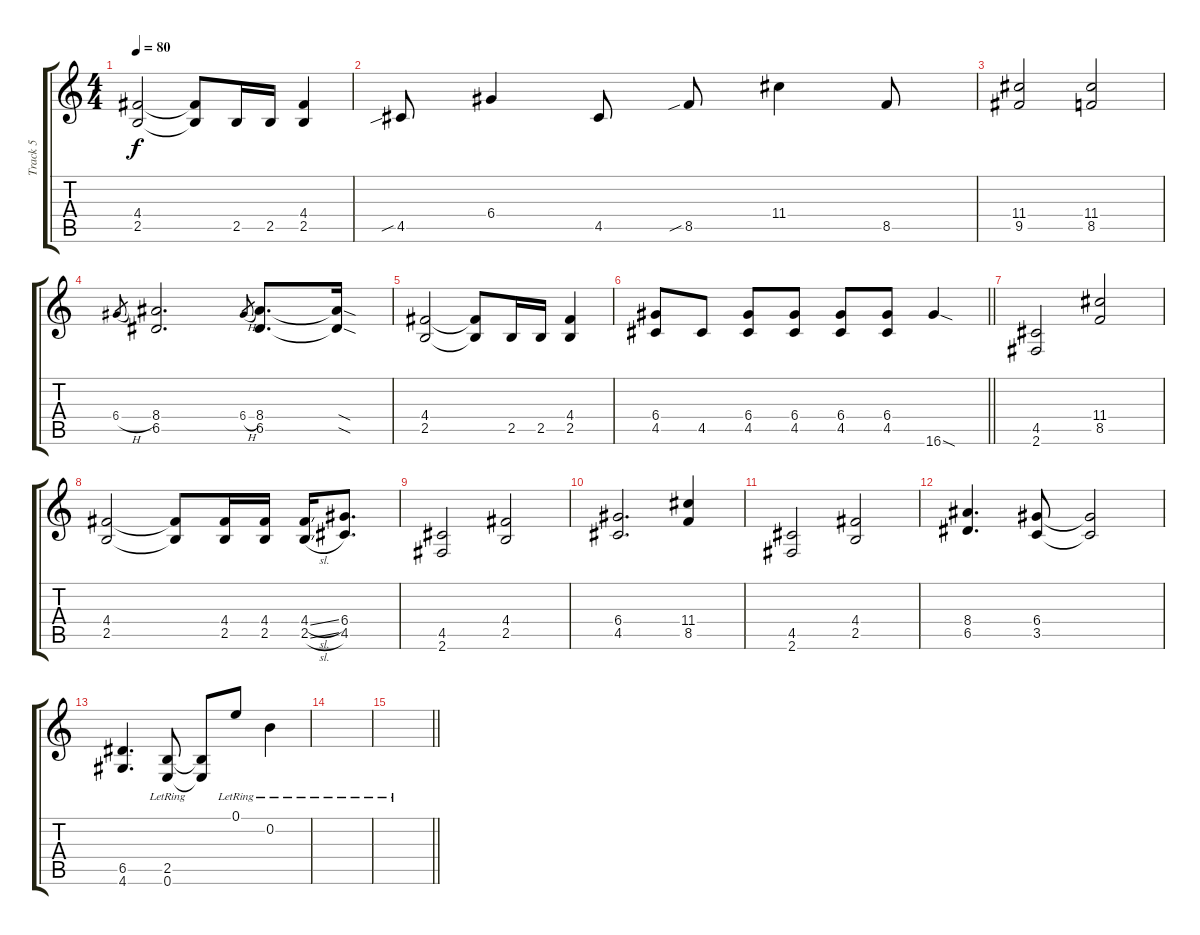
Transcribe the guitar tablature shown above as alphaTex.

\track ("Track 5" "Track 5") {instrument distortionguitar}
\staff {score tabs}
\tuning (E4 B3 G3 D3 A2 E2) {hide}
\ts (4 4)
\tempo 80
\clef g2
\ks c
(4.4 2.5).2{dy f} (4.4{t} 2.5{t}).8 2.5.16 2.5.16 (4.4 2.5).4 |
4.5{sib}.8 6.4.4 4.5.8 8.5{sib}.8 11.4.4 8.5.8 |
(11.4 9.5).2 (11.4 8.5).2 |
6.4{h}.8{gr} (8.4 6.5).2{d} 6.4{h}.8{gr} (8.4 6.5).8{d} (8.4{sod t} 6.5{sod t}).16 |
(4.4 2.5).2 (4.4{t} 2.5{t}).8 2.5.16 2.5.16 (4.4 2.5).4 |
\barLineRight lightlight
(6.4 4.5).8 4.5.8 (6.4 4.5).8 (6.4 4.5).8 (6.4 4.5).8 (6.4 4.5).8 16.6{sod}.4 |
(4.5 2.6).2 (11.4 8.5).2 |
(4.4 2.5).2 (4.4{t} 2.5{t}).8 (4.4 2.5).16 (4.4 2.5).16 (4.4{sl} 2.5{sl}).16 (6.4 4.5).8{d} |
(4.5 2.6).2 (4.4 2.5).2 |
(6.4 4.5).2{d} (11.4 8.5).4 |
(4.5 2.6).2 (4.4 2.5).2 |
(8.4 6.5).4{d} (6.4 3.5).8 (6.4{t} 3.5{t}).2 |
(6.5 4.6).4{d} (2.5{lr} 0.6{lr}).8 (2.5{t} 0.6{t}).8 0.1{lr}.8 0.2{lr}.4 |
|
\barLineRight lightlight
